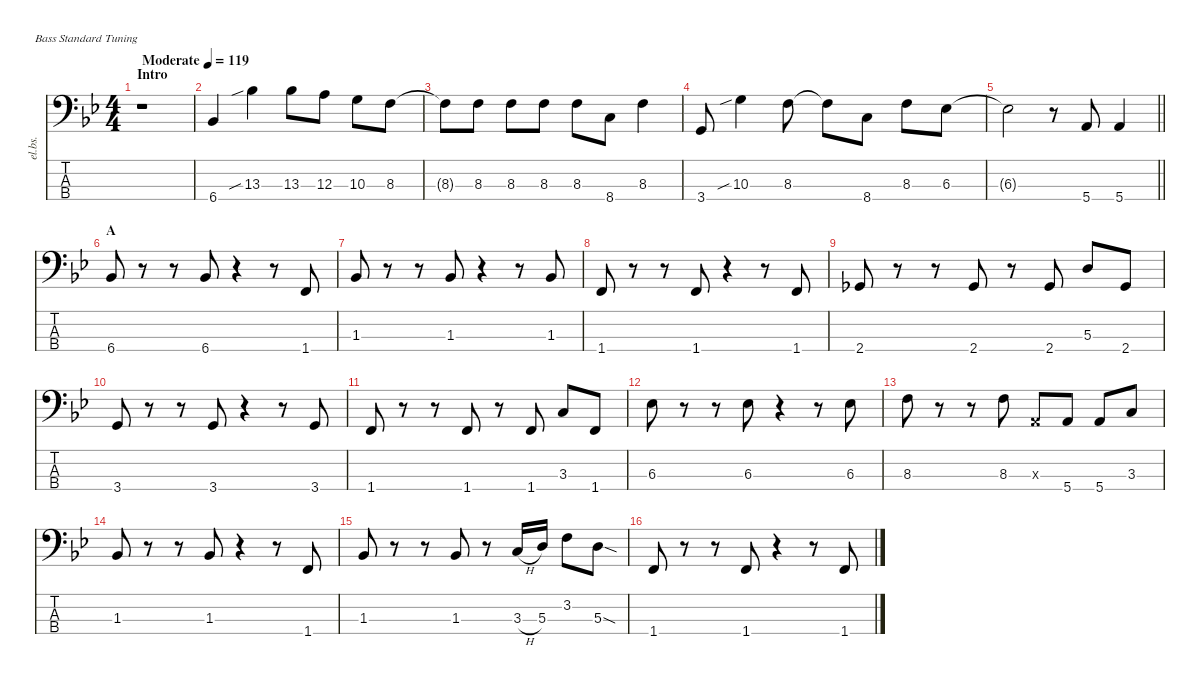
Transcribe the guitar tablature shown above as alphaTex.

\defaultSystemsLayout 4
\hideDynamics
\bracketExtendMode nobrackets
\otherSystemsTrackNameOrientation horizontal
\track ("Bass" "el.bs.") {instrument electricbasspick}
\staff {score tabs}
\tuning (G2 D2 A1 E1)
\ts (4 4)
\beaming (8 2 2 2 2)
\section ("" "Intro")
\tempo (119 "Moderate")
\clef f4
\ks bb
r.1{dy f instrument electricbasspick} |
6.4{acc b}.4 13.3{sib acc b}.4 13.3{acc b}.8 12.3{acc forcenatural}.8 10.3{acc forcenatural}.8 8.3{acc forcenatural}.8 |
8.3{t acc forcenatural}.8 8.3{acc forcenatural}.8 8.3{acc forcenatural}.8 8.3{acc forcenatural}.8 8.3{acc forcenatural}.8 8.4{acc forcenatural}.8 8.3{acc forcenatural}.4 |
3.4{acc forcenatural}.8 10.3{sib acc forcenatural}.4 8.3{acc forcenatural}.8 8.3{t acc forcenatural}.8 8.4{acc forcenatural}.8 8.3{acc forcenatural}.8 6.3{acc b}.8 |
\barLineRight lightlight
6.3{t acc b}.2 r.8 5.4{acc forcenatural}.8 5.4{acc forcenatural}.4 |
\section ("" "A")
6.4{acc b}.8 r.8 r.8 6.4{acc b}.8 r.4 r.8 1.4{acc forcenatural}.8 |
1.3{acc b}.8 r.8 r.8 1.3{acc b}.8 r.4 r.8 1.3{acc b}.8 |
1.4{acc forcenatural}.8 r.8 r.8 1.4{acc forcenatural}.8 r.4 r.8 1.4{acc forcenatural}.8 |
2.4{acc b}.8 r.8 r.8 2.4{acc b}.8 r.8 2.4{acc b}.8 5.3{acc forcenatural}.8 2.4{acc b}.8 |
3.4{acc forcenatural}.8 r.8 r.8 3.4{acc forcenatural}.8 r.4 r.8 3.4{acc forcenatural}.8 |
1.4{acc forcenatural}.8 r.8 r.8 1.4{acc forcenatural}.8 r.8 1.4{acc forcenatural}.8 3.3{acc forcenatural}.8 1.4{acc forcenatural}.8 |
6.3{acc b}.8 r.8 r.8 6.3{acc b}.8 r.4 r.8 6.3{acc b}.8 |
8.3{acc forcenatural}.8 r.8 r.8 8.3{acc forcenatural}.8 0.3{x acc forcenatural}.8 5.4{acc forcenatural}.8 5.4{acc forcenatural}.8 3.3{acc forcenatural}.8 |
1.3{acc b}.8 r.8 r.8 1.3{acc b}.8 r.4 r.8 1.4{acc forcenatural}.8 |
1.3{acc b}.8 r.8 r.8 1.3{acc b}.8 r.8 3.3{h acc forcenatural}.16 5.3{acc forcenatural}.16 3.2{acc forcenatural}.8 5.3{sod acc forcenatural}.8 |
1.4{acc forcenatural}.8 r.8 r.8 1.4{acc forcenatural}.8 r.4 r.8 1.4{acc forcenatural}.8
